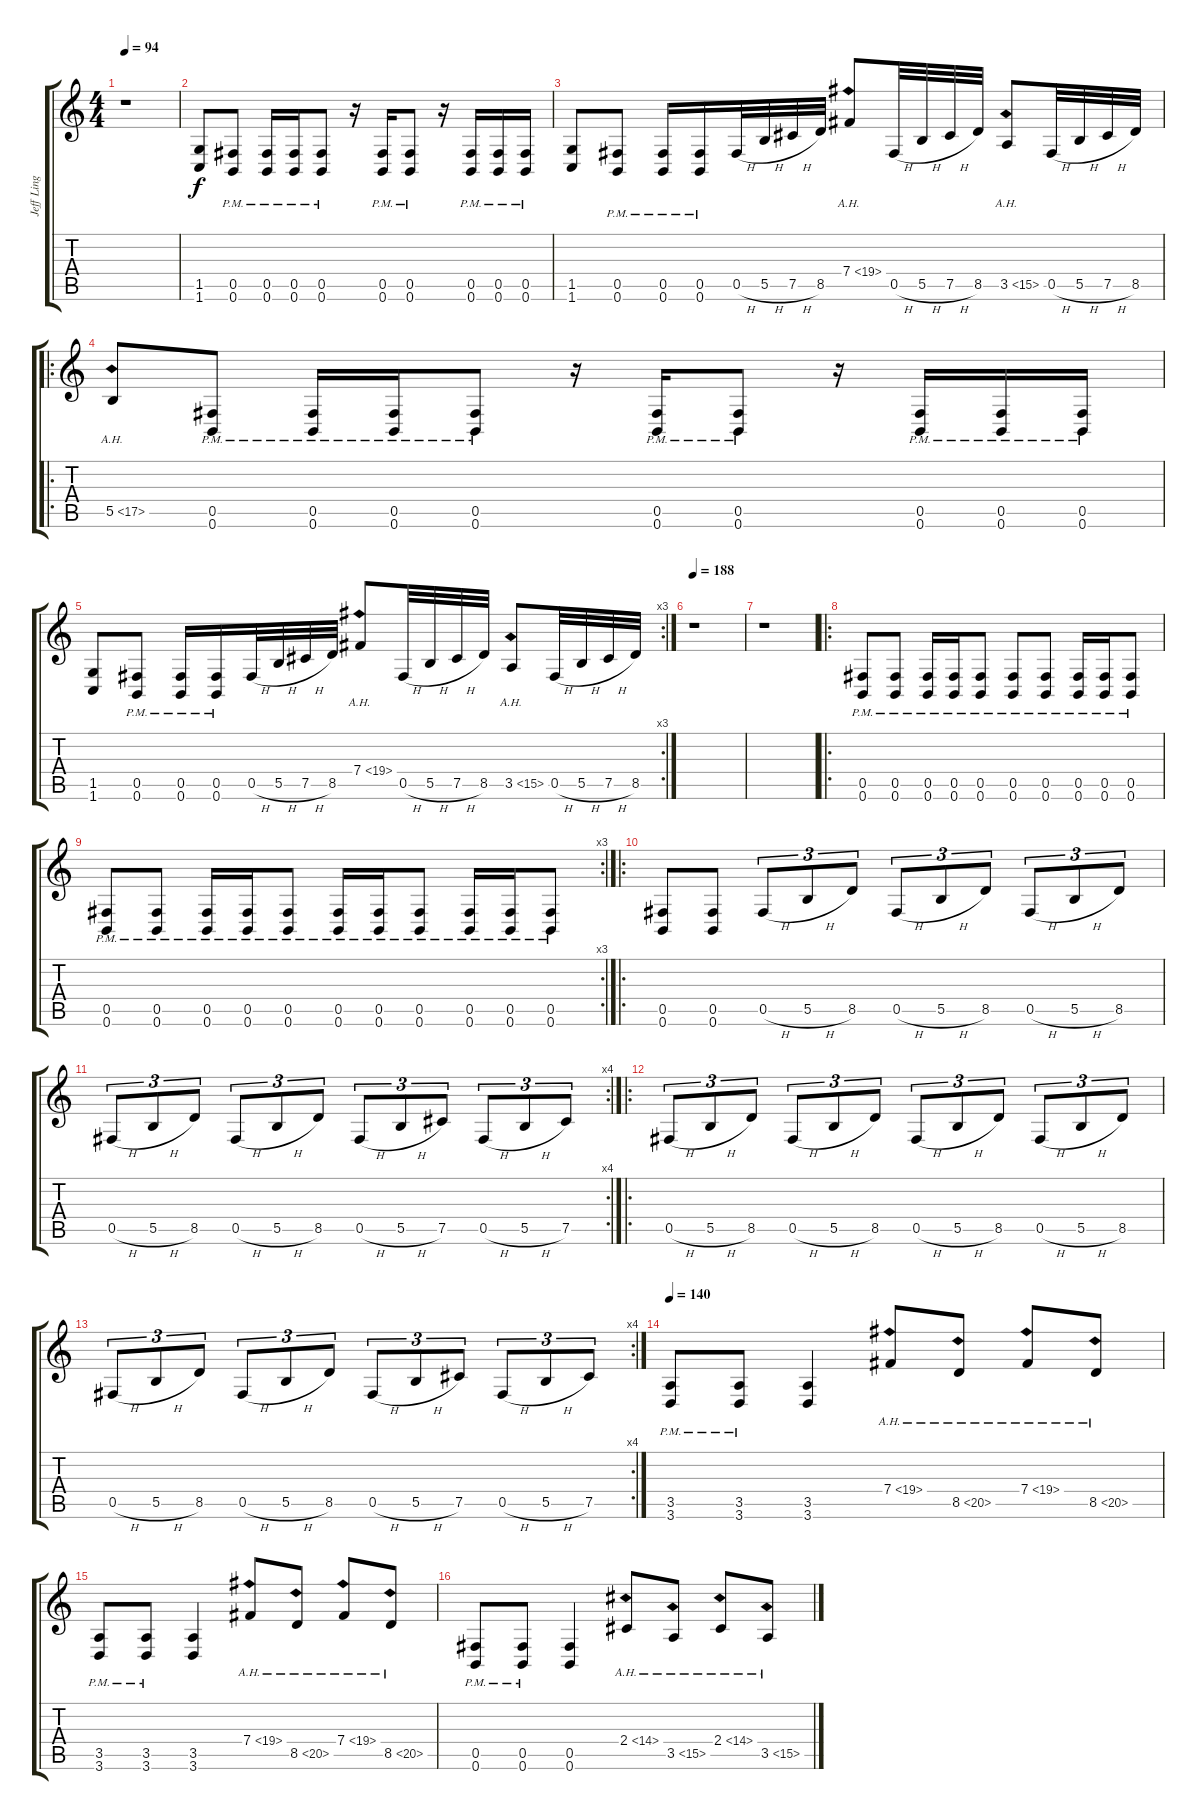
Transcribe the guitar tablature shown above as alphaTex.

\track ("Jeff Ling" "Jeff Ling") {instrument distortionguitar}
\staff {score tabs}
\tuning (Db4 Ab3 E3 B2 Gb2 B1) {hide}
\ts (4 4)
\tempo 94
\clef g2
\ks c
r.1{dy f} |
(1.5 1.6).8 (0.5{pm} 0.6{pm}).8 (0.5{pm} 0.6{pm}).16 (0.5{pm} 0.6{pm}).16 (0.5{pm} 0.6{pm}).8 r.16 (0.5{pm} 0.6{pm}).16 (0.5{pm} 0.6{pm}).8 r.16 (0.5{pm} 0.6{pm}).16 (0.5{pm} 0.6{pm}).16 (0.5{pm} 0.6{pm}).16 |
(1.5 1.6).8 (0.5{pm} 0.6{pm}).8 (0.5{pm} 0.6{pm}).16 (0.5{pm} 0.6{pm}).16 0.5{h}.32 5.5{h}.32 7.5{h}.32 8.5.32 7.4{ah 12}.8 0.5{h}.32 5.5{h}.32 7.5{h}.32 8.5.32 3.5{ah 12}.8 0.5{h}.32 5.5{h}.32 7.5{h}.32 8.5.32 |
\ro
5.5{ah 12}.8 (0.5{pm} 0.6{pm}).8 (0.5{pm} 0.6{pm}).16 (0.5{pm} 0.6{pm}).16 (0.5{pm} 0.6{pm}).8 r.16 (0.5{pm} 0.6{pm}).16 (0.5{pm} 0.6{pm}).8 r.16 (0.5{pm} 0.6{pm}).16 (0.5{pm} 0.6{pm}).16 (0.5{pm} 0.6{pm}).16 |
\rc 3
(1.5 1.6).8 (0.5{pm} 0.6{pm}).8 (0.5{pm} 0.6{pm}).16 (0.5{pm} 0.6{pm}).16 0.5{h}.32 5.5{h}.32 7.5{h}.32 8.5.32 7.4{ah 12}.8 0.5{h}.32 5.5{h}.32 7.5{h}.32 8.5.32 3.5{ah 12}.8 0.5{h}.32 5.5{h}.32 7.5{h}.32 8.5.32 |
\tempo 188
r.1 |
r.1 |
\ro
(0.5{pm} 0.6{pm}).8 (0.5{pm} 0.6{pm}).8 (0.5{pm} 0.6{pm}).16 (0.5{pm} 0.6{pm}).16 (0.5{pm} 0.6{pm}).8 (0.5{pm} 0.6{pm}).8 (0.5{pm} 0.6{pm}).8 (0.5{pm} 0.6{pm}).16 (0.5{pm} 0.6{pm}).16 (0.5{pm} 0.6{pm}).8 |
\rc 3
(0.5{pm} 0.6{pm}).8 (0.5{pm} 0.6{pm}).8 (0.5{pm} 0.6{pm}).16 (0.5{pm} 0.6{pm}).16 (0.5{pm} 0.6{pm}).8 (0.5{pm} 0.6{pm}).16 (0.5{pm} 0.6{pm}).16 (0.5{pm} 0.6{pm}).8 (0.5{pm} 0.6{pm}).16 (0.5{pm} 0.6{pm}).16 (0.5{pm} 0.6{pm}).8 |
\ro
(0.5 0.6).8 (0.5 0.6).8 0.5{h}.8{tu (3 2)} 5.5{h}.8{tu (3 2)} 8.5.8{tu (3 2)} 0.5{h}.8{tu (3 2)} 5.5{h}.8{tu (3 2)} 8.5.8{tu (3 2)} 0.5{h}.8{tu (3 2)} 5.5{h}.8{tu (3 2)} 8.5.8{tu (3 2)} |
\rc 4
0.5{h}.8{tu (3 2)} 5.5{h}.8{tu (3 2)} 8.5.8{tu (3 2)} 0.5{h}.8{tu (3 2)} 5.5{h}.8{tu (3 2)} 8.5.8{tu (3 2)} 0.5{h}.8{tu (3 2)} 5.5{h}.8{tu (3 2)} 7.5.8{tu (3 2)} 0.5{h}.8{tu (3 2)} 5.5{h}.8{tu (3 2)} 7.5.8{tu (3 2)} |
\ro
0.5{h}.8{tu (3 2)} 5.5{h}.8{tu (3 2)} 8.5.8{tu (3 2)} 0.5{h}.8{tu (3 2)} 5.5{h}.8{tu (3 2)} 8.5.8{tu (3 2)} 0.5{h}.8{tu (3 2)} 5.5{h}.8{tu (3 2)} 8.5.8{tu (3 2)} 0.5{h}.8{tu (3 2)} 5.5{h}.8{tu (3 2)} 8.5.8{tu (3 2)} |
\rc 4
0.5{h}.8{tu (3 2)} 5.5{h}.8{tu (3 2)} 8.5.8{tu (3 2)} 0.5{h}.8{tu (3 2)} 5.5{h}.8{tu (3 2)} 8.5.8{tu (3 2)} 0.5{h}.8{tu (3 2)} 5.5{h}.8{tu (3 2)} 7.5.8{tu (3 2)} 0.5{h}.8{tu (3 2)} 5.5{h}.8{tu (3 2)} 7.5.8{tu (3 2)} |
\tempo 140
(3.5{pm} 3.6{pm}).8 (3.5{pm} 3.6{pm}).8 (3.5 3.6).4 7.4{ah 12}.8 8.5{ah 12}.8 7.4{ah 12}.8 8.5{ah 12}.8 |
(3.5{pm} 3.6{pm}).8 (3.5{pm} 3.6{pm}).8 (3.5 3.6).4 7.4{ah 12}.8 8.5{ah 12}.8 7.4{ah 12}.8 8.5{ah 12}.8 |
(0.5{pm} 0.6{pm}).8 (0.5{pm} 0.6{pm}).8 (0.5 0.6).4 2.4{ah 12}.8 3.5{ah 12}.8 2.4{ah 12}.8 3.5{ah 12}.8
